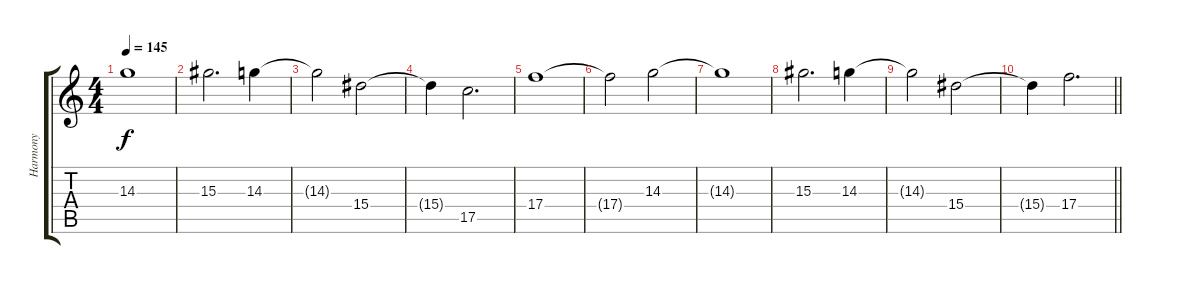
\track ("Harmony" "Harmony") {instrument overdrivenguitar}
\staff {score tabs}
\tuning (D4 A3 F3 C3 G2 C2) {hide}
\ts (4 4)
\tempo 145
\clef g2
\ks c
14.3{t}.1{dy f} |
15.3.2{d} 14.3.4 |
14.3{t}.2 15.4.2 |
15.4{t}.4 17.5.2{d} |
17.4.1 |
17.4{t}.2 14.3.2 |
14.3{t}.1 |
15.3.2{d} 14.3.4 |
14.3{t}.2 15.4.2 |
\barLineRight lightlight
15.4{t}.4 17.4.2{d}
